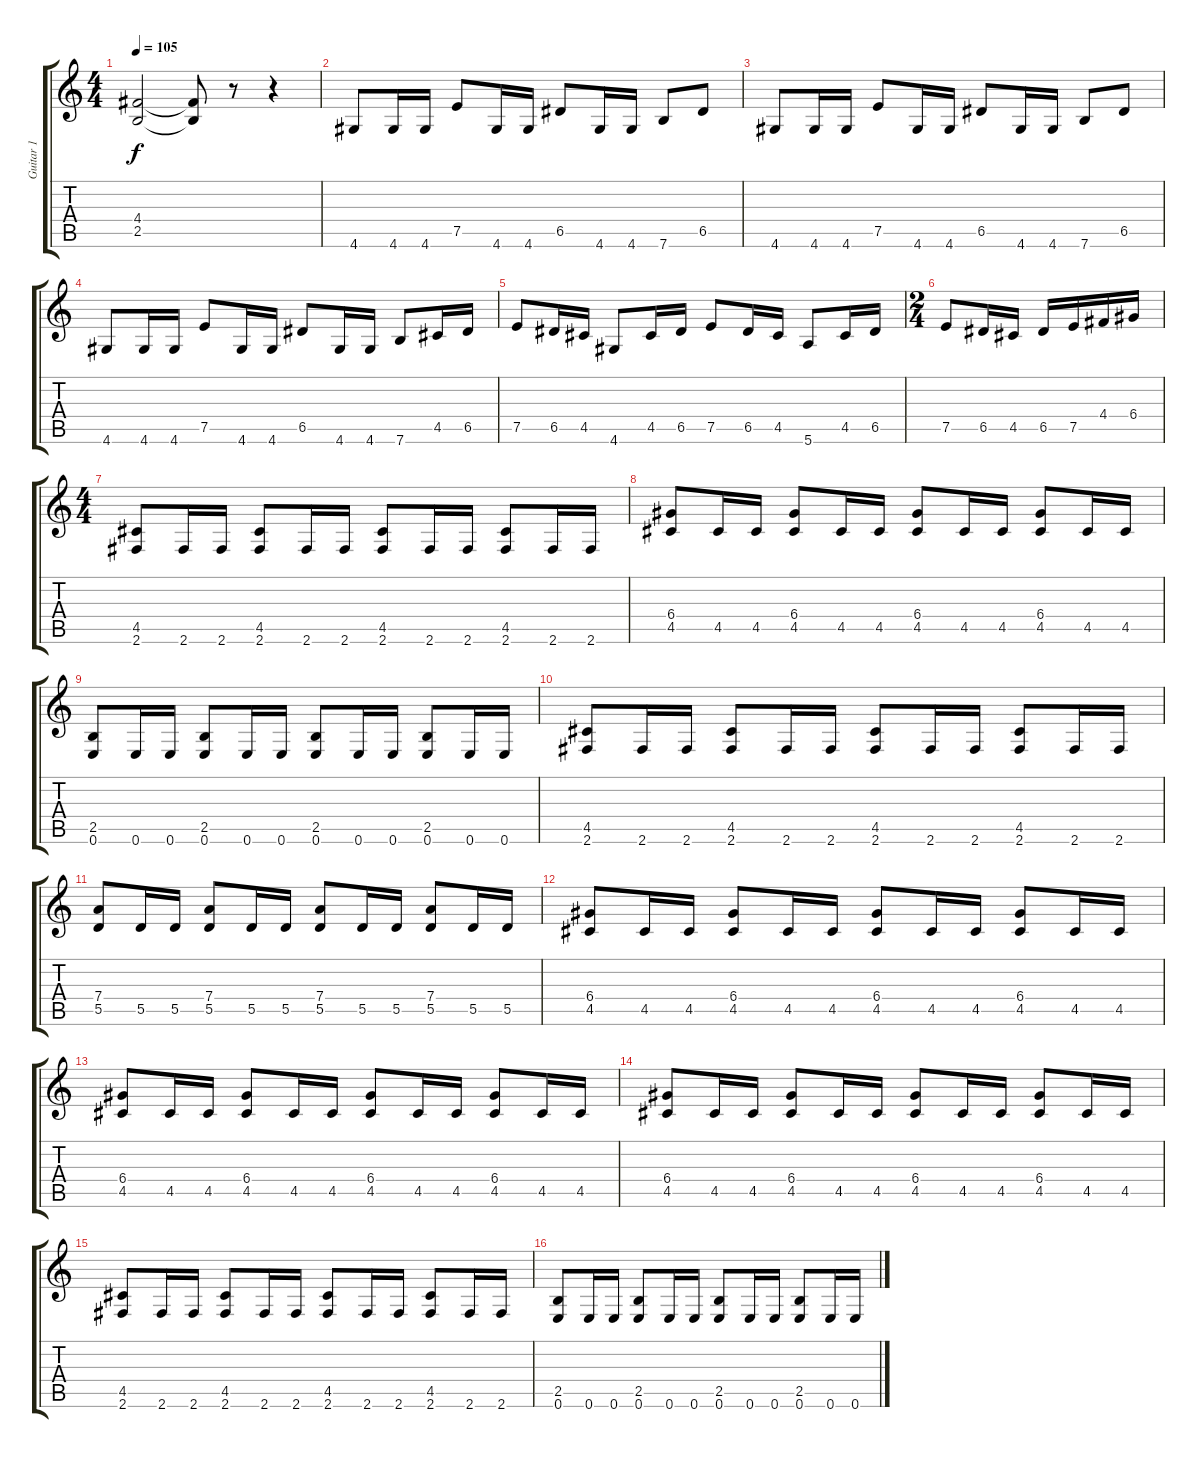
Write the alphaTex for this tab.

\track ("Guitar 1" "Guitar 1") {instrument overdrivenguitar}
\staff {score tabs}
\tuning (E4 B3 G3 D3 A2 E2) {hide}
\ts (4 4)
\tempo 105
\clef g2
\ks c
(4.4 2.5).2{dy f} (4.4{t} 2.5{t}).8 r.8 r.4 |
4.6.8 4.6.16 4.6.16 7.5.8 4.6.16 4.6.16 6.5.8 4.6.16 4.6.16 7.6.8 6.5.8 |
4.6.8 4.6.16 4.6.16 7.5.8 4.6.16 4.6.16 6.5.8 4.6.16 4.6.16 7.6.8 6.5.8 |
4.6.8 4.6.16 4.6.16 7.5.8 4.6.16 4.6.16 6.5.8 4.6.16 4.6.16 7.6.8 4.5.16 6.5.16 |
7.5.8 6.5.16 4.5.16 4.6.8 4.5.16 6.5.16 7.5.8 6.5.16 4.5.16 5.6.8 4.5.16 6.5.16 |
\ts (2 4)
7.5.8 6.5.16 4.5.16 6.5.16 7.5.16 4.4.16 6.4.16 |
\ts (4 4)
(4.5 2.6).8 2.6.16 2.6.16 (4.5 2.6).8 2.6.16 2.6.16 (4.5 2.6).8 2.6.16 2.6.16 (4.5 2.6).8 2.6.16 2.6.16 |
(6.4 4.5).8 4.5.16 4.5.16 (6.4 4.5).8 4.5.16 4.5.16 (6.4 4.5).8 4.5.16 4.5.16 (6.4 4.5).8 4.5.16 4.5.16 |
(2.5 0.6).8 0.6.16 0.6.16 (2.5 0.6).8 0.6.16 0.6.16 (2.5 0.6).8 0.6.16 0.6.16 (2.5 0.6).8 0.6.16 0.6.16 |
(4.5 2.6).8 2.6.16 2.6.16 (4.5 2.6).8 2.6.16 2.6.16 (4.5 2.6).8 2.6.16 2.6.16 (4.5 2.6).8 2.6.16 2.6.16 |
(7.4 5.5).8 5.5.16 5.5.16 (7.4 5.5).8 5.5.16 5.5.16 (7.4 5.5).8 5.5.16 5.5.16 (7.4 5.5).8 5.5.16 5.5.16 |
(6.4 4.5).8 4.5.16 4.5.16 (6.4 4.5).8 4.5.16 4.5.16 (6.4 4.5).8 4.5.16 4.5.16 (6.4 4.5).8 4.5.16 4.5.16 |
(6.4 4.5).8 4.5.16 4.5.16 (6.4 4.5).8 4.5.16 4.5.16 (6.4 4.5).8 4.5.16 4.5.16 (6.4 4.5).8 4.5.16 4.5.16 |
(6.4 4.5).8 4.5.16 4.5.16 (6.4 4.5).8 4.5.16 4.5.16 (6.4 4.5).8 4.5.16 4.5.16 (6.4 4.5).8 4.5.16 4.5.16 |
(4.5 2.6).8 2.6.16 2.6.16 (4.5 2.6).8 2.6.16 2.6.16 (4.5 2.6).8 2.6.16 2.6.16 (4.5 2.6).8 2.6.16 2.6.16 |
(2.5 0.6).8 0.6.16 0.6.16 (2.5 0.6).8 0.6.16 0.6.16 (2.5 0.6).8 0.6.16 0.6.16 (2.5 0.6).8 0.6.16 0.6.16
